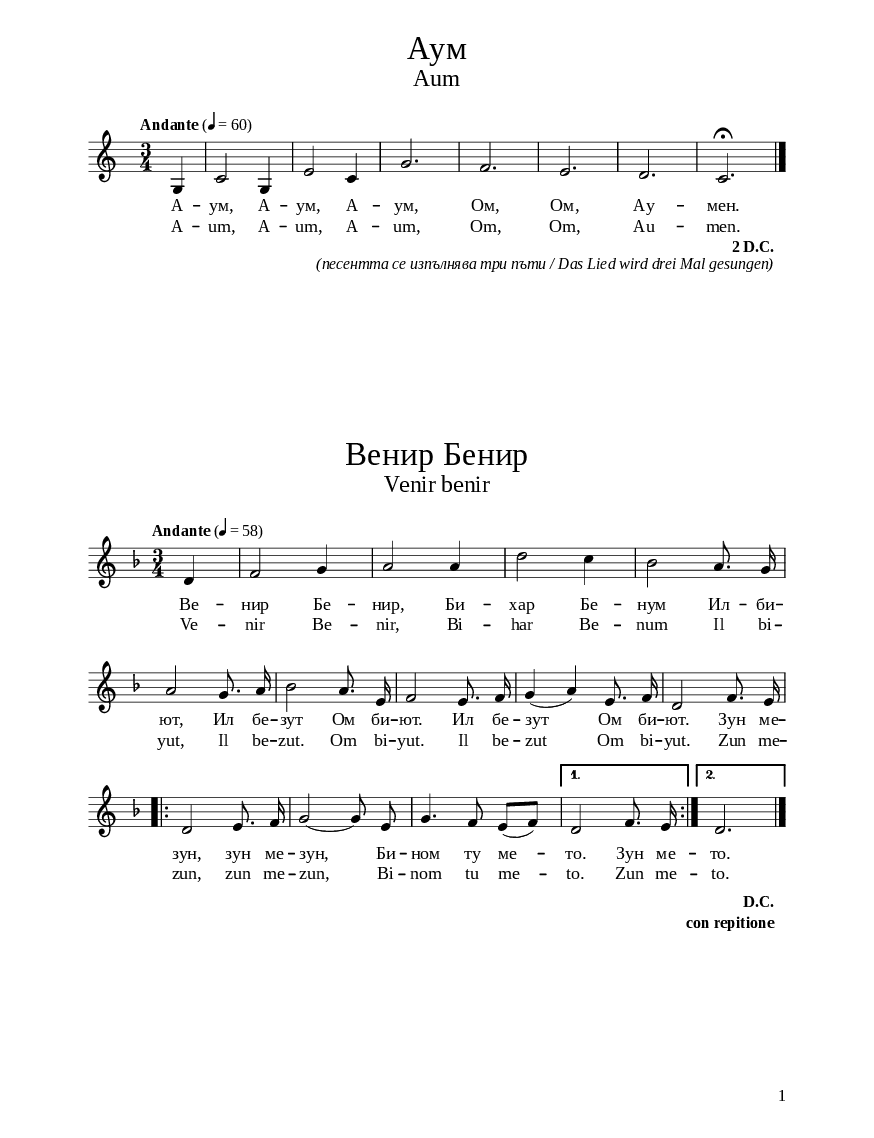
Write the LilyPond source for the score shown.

\version "2.24.0"

% include paper part and global functions
\include "include/globals.ily"

\bookpart {
  \include "include/bookpart-paper.ily"
  \score {
    \include "include/score-layout.ily"

    \new Voice \absolute {

      \clef treble
      \key c \major
      \time 3/4
      \tempoFunc "Andante" 4 "60"
      \autoBeamOff
      \partial 4

      g4 |  c'2 g4 | e'2 c'4 | g'2. |  f'2. | e'2. | d'2. | c'2. \fermata | \bar "|."
    }

    \addlyrics {
      А -- ум, А
      -- ум, А -- ум, Ом, Ом, Ау -- мен.
    }

    \addlyrics {
      A -- um, A --
      um, A -- um, Om, Om, Au -- men.}
      \header {
        title = \titleFunc "Аум" "Aum"
      }

      \midi{}

    } % score

     \markup \dc-one "2 D.C." 
     \markup \italic \dc-one-nobold "(песентта се изпълнява три пъти / Das Lied wird drei Mal gesungen)"

    
      \markup \empty-three
        \markup \empty-three
    % include foreign translation(s) of the song

    \score {
      \include "include/score-layout.ily"

      \new Voice \absolute {
        \clef treble
        \key d \minor
        \time 3/4
        \tempoFunc "Andante" 4 "58"
        \autoBeamOff

        \partial 4
        d'4 | f'2 g'4 | a'2 a'4 | d''2 c''4 | bes'2 a'8. g'16 \break |

        a'2 g'8. a'16 | bes'2 a'8. e'16 | f'2 e'8. f'16 | g'4 ( a' ) e'8. f'16 |  d'2 f'8. e'16 \break |

        \repeat volta 2 { d'2 e'8. f'16 | g'2 ~ g'8 e' | g'4. f'8 e' [( f' )] |} \alternative { { d'2 f'8. e'16  | } { d'2. \break | \bar "|."} }
      }

      \addlyrics {
        Ве -- нир Бе
        -- нир, Би -- хар Бе -- нум Ил -- би -- ют, Ил
        бе -- зут Ом би -- ют. Ил бе -- зут Ом би --
        ют. Зун ме -- зун, зун ме -- зун, Би -- ном ту
        ме -- то. Зун ме -- то.
      }

      \addlyrics {
        Ve -- nir Be --
        nir, Bi -- har Be -- num Il bi -- yut, Il be -- zut. Om bi --
        yut. Il be -- zut Om bi -- yut. Zun me -- zun, zun me --
        zun, Bi -- nom tu me -- to. Zun me -- to.}

        \header {
          title = \titleFunc "Венир Бенир" "Venir benir"
        }

        \midi{}

      } % score
      
          \markup \dc-two "D.C." "con repitione"


    } % bookpart


